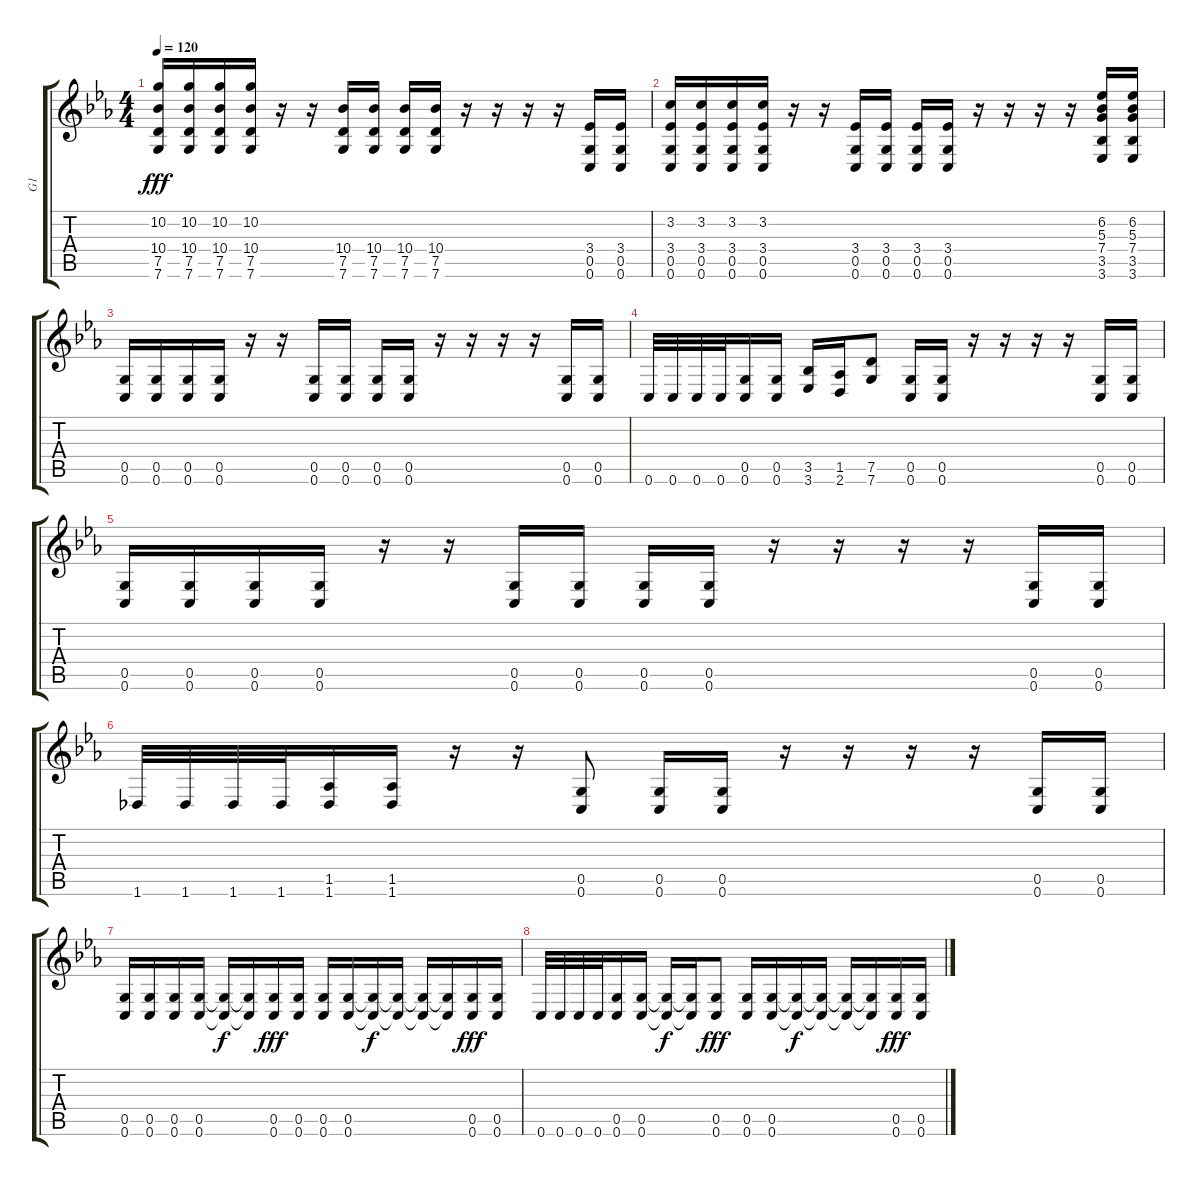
\track ("G1" "G1") {instrument distortionguitar}
\staff {score tabs}
\tuning (D4 A3 F3 C3 G2 C2) {hide}
\ts (4 4)
\tempo 120
\clef g2
\ks cminor
(10.2 10.4 7.5 7.6).16{dy fff} (10.2 10.4 7.5 7.6).16 (10.2 10.4 7.5 7.6).16 (10.2 10.4 7.5 7.6).16 r.16 r.16 (10.4 7.5 7.6).16 (10.4 7.5 7.6).16 (10.4 7.5 7.6).16 (10.4 7.5 7.6).16 r.16 r.16 r.16 r.16 (3.4 0.5 0.6).16 (3.4 0.5 0.6).16 |
(3.2 3.4 0.5 0.6).16 (3.2 3.4 0.5 0.6).16 (3.2 3.4 0.5 0.6).16 (3.2 3.4 0.5 0.6).16 r.16 r.16 (3.4 0.5 0.6).16 (3.4 0.5 0.6).16 (3.4 0.5 0.6).16 (3.4 0.5 0.6).16 r.16 r.16 r.16 r.16 (6.2 5.3 7.4 3.5 3.6).16 (6.2 5.3 7.4 3.5 3.6).16 |
(0.5 0.6).16 (0.5 0.6).16 (0.5 0.6).16 (0.5 0.6).16 r.16 r.16 (0.5 0.6).16 (0.5 0.6).16 (0.5 0.6).16 (0.5 0.6).16 r.16 r.16 r.16 r.16 (0.5 0.6).16 (0.5 0.6).16 |
0.6.32 0.6.32 0.6.32 0.6.32 (0.5 0.6).16 (0.5 0.6).16 (3.5 3.6).16 (1.5 2.6).16 (7.5 7.6).8 (0.5 0.6).16 (0.5 0.6).16 r.16 r.16 r.16 r.16 (0.5 0.6).16 (0.5 0.6).16 |
(0.5 0.6).16 (0.5 0.6).16 (0.5 0.6).16 (0.5 0.6).16 r.16 r.16 (0.5 0.6).16 (0.5 0.6).16 (0.5 0.6).16 (0.5 0.6).16 r.16 r.16 r.16 r.16 (0.5 0.6).16 (0.5 0.6).16 |
1.6.32 1.6.32 1.6.32 1.6.32 (1.5 1.6).16 (1.5 1.6).16 r.16 r.16 (0.5 0.6).8 (0.5 0.6).16 (0.5 0.6).16 r.16 r.16 r.16 r.16 (0.5 0.6).16 (0.5 0.6).16 |
(0.5 0.6).16 (0.5 0.6).16 (0.5 0.6).16 (0.5 0.6).16 (0.5{t} 0.6{t}).16{dy f} (0.5{t} 0.6{t}).16 (0.5 0.6).16{dy fff} (0.5 0.6).16 (0.5 0.6).16 (0.5 0.6).16 (0.5{t} 0.6{t}).16{dy f} (0.5{t} 0.6{t}).16 (0.5{t} 0.6{t}).16 (0.5{t} 0.6{t}).16 (0.5 0.6).16{dy fff} (0.5 0.6).16 |
0.6.32 0.6.32 0.6.32 0.6.32 (0.5 0.6).16 (0.5 0.6).16 (0.5{t} 0.6{t}).16{dy f} (0.5{t} 0.6{t}).16 (0.5 0.6).8{dy fff} (0.5 0.6).16 (0.5 0.6).16 (0.5{t} 0.6{t}).16{dy f} (0.5{t} 0.6{t}).16 (0.5{t} 0.6{t}).16 (0.5{t} 0.6{t}).16 (0.5 0.6).16{dy fff} (0.5 0.6).16
